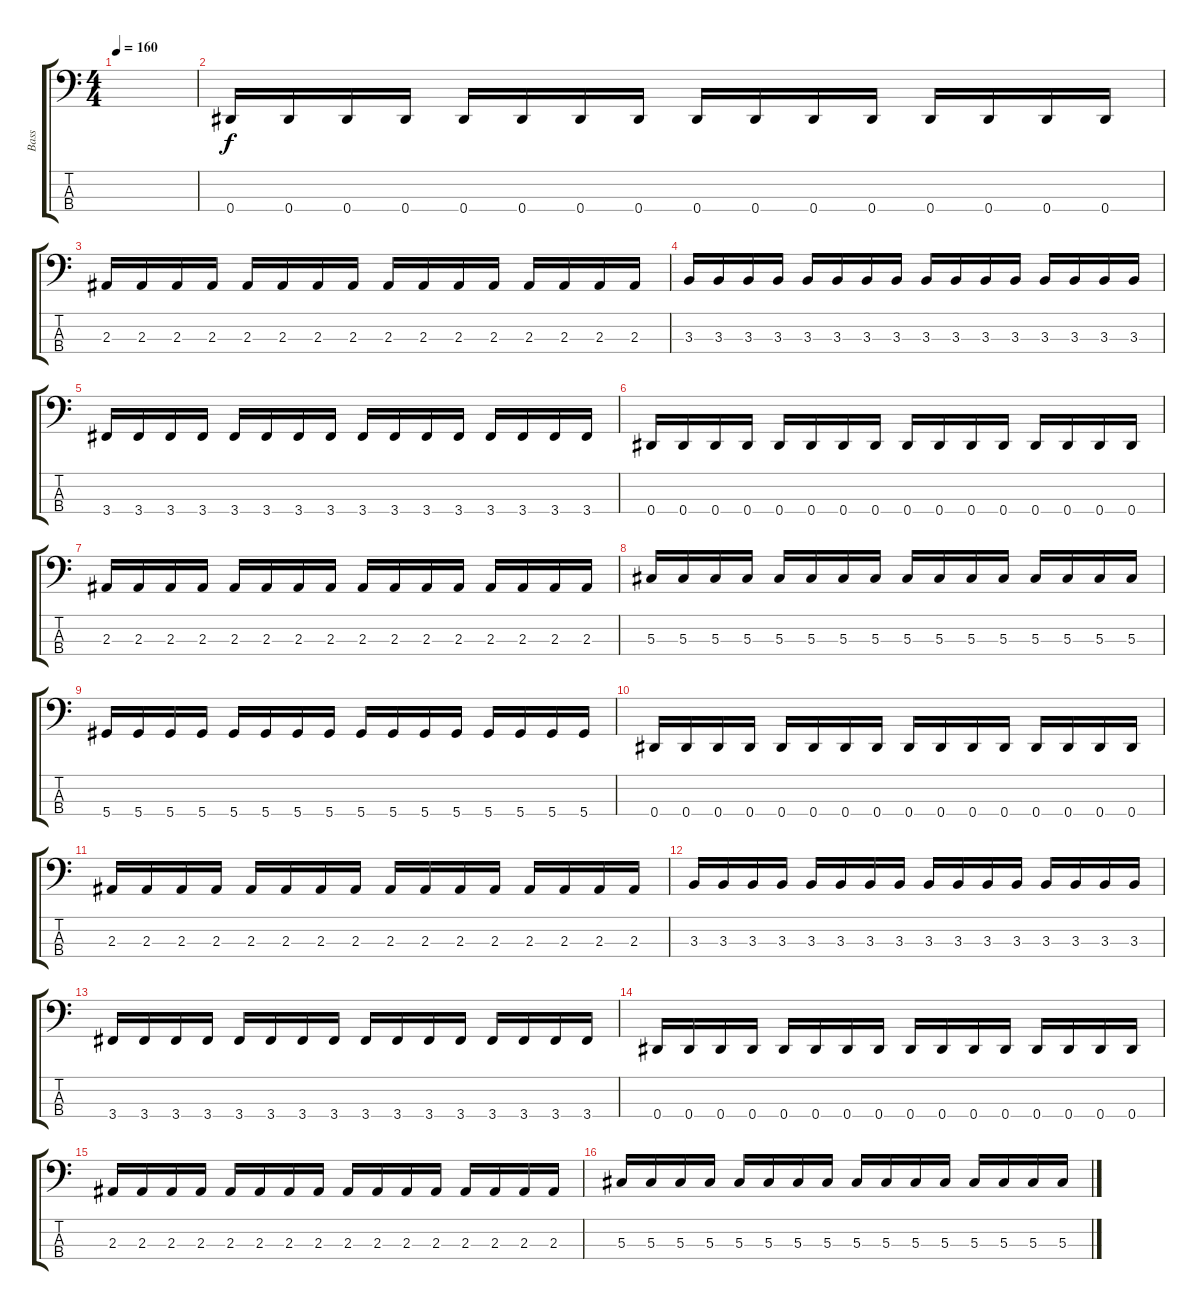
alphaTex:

\track ("Bass" "Bass") {instrument electricbassfinger}
\staff {score tabs}
\tuning (Gb2 Db2 Ab1 Eb1) {hide}
\ts (4 4)
\tempo 160
\clef f4
\ks c
|
0.4.16 0.4.16 0.4.16 0.4.16 0.4.16 0.4.16 0.4.16 0.4.16 0.4.16 0.4.16 0.4.16 0.4.16 0.4.16 0.4.16 0.4.16 0.4.16 |
2.3.16 2.3.16 2.3.16 2.3.16 2.3.16 2.3.16 2.3.16 2.3.16 2.3.16 2.3.16 2.3.16 2.3.16 2.3.16 2.3.16 2.3.16 2.3.16 |
3.3.16 3.3.16 3.3.16 3.3.16 3.3.16 3.3.16 3.3.16 3.3.16 3.3.16 3.3.16 3.3.16 3.3.16 3.3.16 3.3.16 3.3.16 3.3.16 |
3.4.16 3.4.16 3.4.16 3.4.16 3.4.16 3.4.16 3.4.16 3.4.16 3.4.16 3.4.16 3.4.16 3.4.16 3.4.16 3.4.16 3.4.16 3.4.16 |
0.4.16 0.4.16 0.4.16 0.4.16 0.4.16 0.4.16 0.4.16 0.4.16 0.4.16 0.4.16 0.4.16 0.4.16 0.4.16 0.4.16 0.4.16 0.4.16 |
2.3.16 2.3.16 2.3.16 2.3.16 2.3.16 2.3.16 2.3.16 2.3.16 2.3.16 2.3.16 2.3.16 2.3.16 2.3.16 2.3.16 2.3.16 2.3.16 |
5.3.16 5.3.16 5.3.16 5.3.16 5.3.16 5.3.16 5.3.16 5.3.16 5.3.16 5.3.16 5.3.16 5.3.16 5.3.16 5.3.16 5.3.16 5.3.16 |
5.4.16 5.4.16 5.4.16 5.4.16 5.4.16 5.4.16 5.4.16 5.4.16 5.4.16 5.4.16 5.4.16 5.4.16 5.4.16 5.4.16 5.4.16 5.4.16 |
0.4.16 0.4.16 0.4.16 0.4.16 0.4.16 0.4.16 0.4.16 0.4.16 0.4.16 0.4.16 0.4.16 0.4.16 0.4.16 0.4.16 0.4.16 0.4.16 |
2.3.16 2.3.16 2.3.16 2.3.16 2.3.16 2.3.16 2.3.16 2.3.16 2.3.16 2.3.16 2.3.16 2.3.16 2.3.16 2.3.16 2.3.16 2.3.16 |
3.3.16 3.3.16 3.3.16 3.3.16 3.3.16 3.3.16 3.3.16 3.3.16 3.3.16 3.3.16 3.3.16 3.3.16 3.3.16 3.3.16 3.3.16 3.3.16 |
3.4.16 3.4.16 3.4.16 3.4.16 3.4.16 3.4.16 3.4.16 3.4.16 3.4.16 3.4.16 3.4.16 3.4.16 3.4.16 3.4.16 3.4.16 3.4.16 |
0.4.16 0.4.16 0.4.16 0.4.16 0.4.16 0.4.16 0.4.16 0.4.16 0.4.16 0.4.16 0.4.16 0.4.16 0.4.16 0.4.16 0.4.16 0.4.16 |
2.3.16 2.3.16 2.3.16 2.3.16 2.3.16 2.3.16 2.3.16 2.3.16 2.3.16 2.3.16 2.3.16 2.3.16 2.3.16 2.3.16 2.3.16 2.3.16 |
5.3.16 5.3.16 5.3.16 5.3.16 5.3.16 5.3.16 5.3.16 5.3.16 5.3.16 5.3.16 5.3.16 5.3.16 5.3.16 5.3.16 5.3.16 5.3.16
